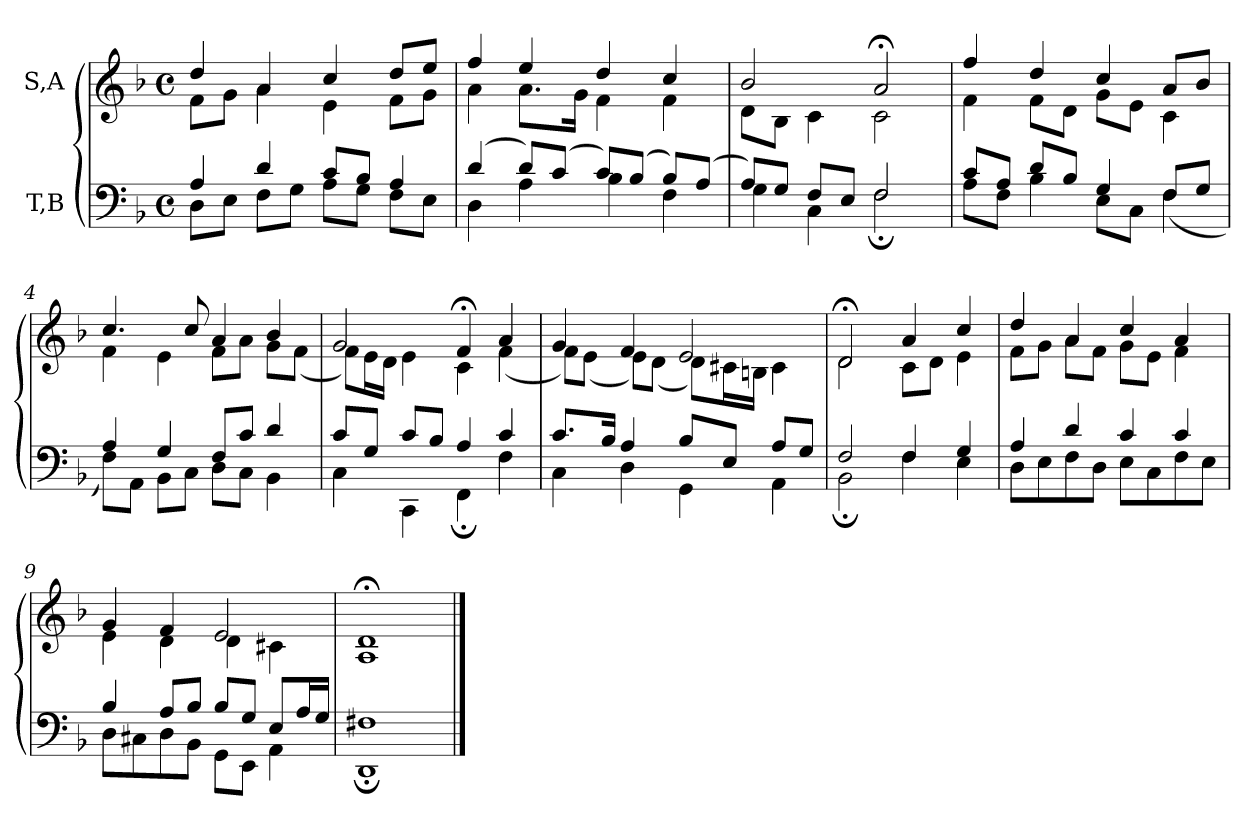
**kern	**kern
*part2	*part1
*staff2	*staff1
*I"T,B	*I"S,A
*clefF4	*clefG2
*k[b-]	*k[b-]
*M4/4	*M4/4
*met(c)	*met(c)
=	=
*^	*^
4A	8DL	4dd	8fL
.	8EJ	.	8gJ
4d	8FL	4a	4a
.	8GJ	.	.
8cL	8AL	4cc	4e
8B-J	8GJ	.	.
4A	8FL	8ddL	8fL
.	8EJ	8eeJ	8gJ
=1	=1	=1	=1
(>4d	4D	4ff	4a
8dL)	4A	4ee	8.aL
(>8cJ	.	.	.
.	.	.	16gJk
8cL)	4B-	4dd	4f
(>8B-J	.	.	.
8B-L)	4F	4cc	4f
(>8AJ	.	.	.
=2	=2	=2	=2
8AL)	4G	2b-	8dL
8GJ	.	.	8B-J
8FL	4C	.	4c
8EJ	.	.	.
2F	2F;	2a;<	2c
=3	=3	=3	=3
8cL	8AL	4ff	4f
8AJ	8FJ	.	.
8dL	4B-	4dd	8fL
8B-J	.	.	8dJ
4G	8EL	4cc	8gL
.	8CJ	.	8eJ
8FL	(<4F	8aL	4c
8GJ	.	8b-J	.
=4	=4	=4	=4
4A	8FL)	4.cc	4f
.	8AAJ	.	.
4G	8BB-L	.	4e
.	8CJ	8cc	.
8FL	8DL	4a	8fL
8cJ	8CJ	.	8aJ
4d	4BB-	4b-	8gL
.	.	.	(<8fJ
=5	=5	=5	=5
8cL	4C	2g	8fL)
8GJ	.	.	16eL
.	.	.	16dJJ
8cL	4CC	.	4e
8B-J	.	.	.
4A	4FF;	4f;<	4c
4c	4F	4a	(<4f
=6	=6	=6	=6
8.cL	4C	4g	8fL)
.	.	.	(<8eJ
16B-Jk	.	.	.
4A	4D	4f	8eL)
.	.	.	(<8dJ
8B-L	4GG	2e	8dL)
8EJ	.	.	16c#XL
.	.	.	16BnJJ
8AL	4AA	.	4c#
8GJ	.	.	.
=7	=7	=7	=7
2F	2BB-;	2d;<	2d
4F	4F	4a	8cL
.	.	.	8dJ
4G	4E	4cc	4e
=8	=8	=8	=8
4A	8DL	4dd	8fL
.	8E	.	8gJ
4d	8F	4a	8aL
.	8DJ	.	8fJ
4c	8EL	4cc	8gL
.	8C	.	8eJ
4c	8F	4a	4f
.	8EJ	.	.
=9	=9	=9	=9
4B-	8DL	4g	4e
.	8C#X	.	.
8AL	8D	4f	4d
8B-J	8BB-J	.	.
8B-L	8GGL	2e	4d
8GJ	8EEJ	.	.
8EL	4AA	.	4c#X
16AL	.	.	.
16GJJ	.	.	.
=10	=10	=10	=10
1F#X	1DD;	1d;<	1A
*v	*v	*	*
*	*v	*v
==	==
*-	*-
